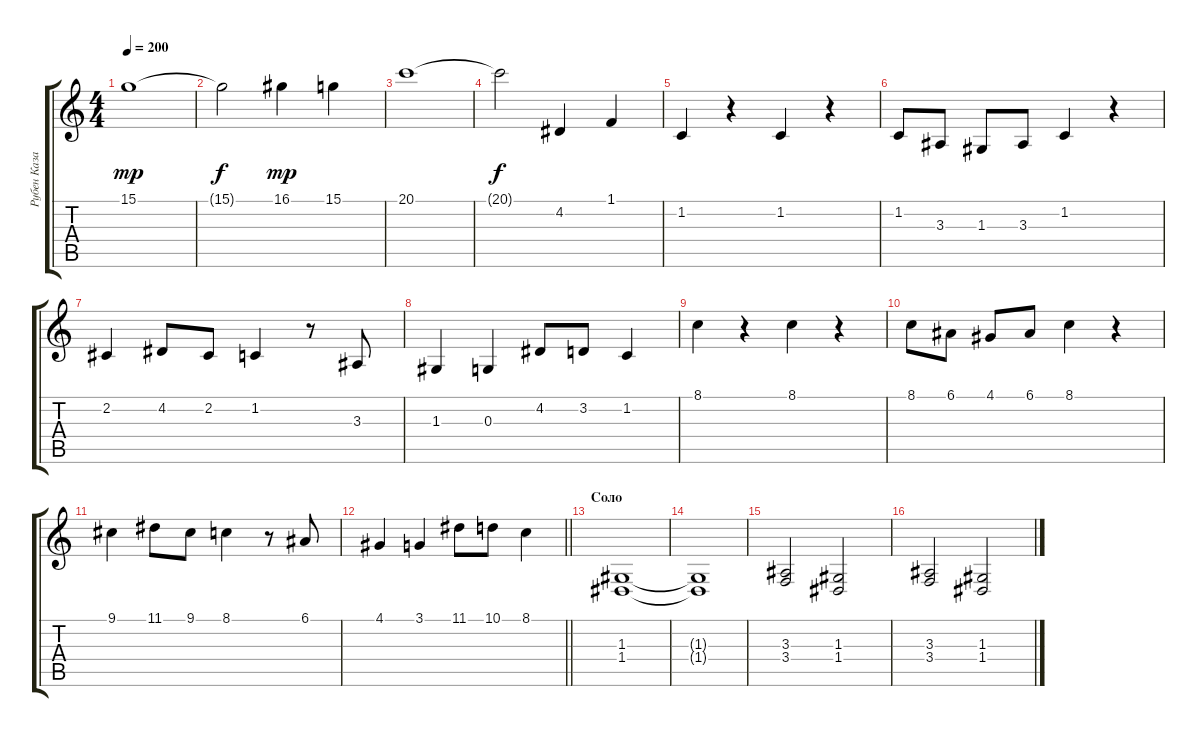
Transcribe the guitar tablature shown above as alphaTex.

\track ("Рубен Казарьян" "Рубен Каза") {instrument stringensemble1}
\staff {score tabs}
\tuning (E4 B3 G3 D3 A2 E2) {hide}
\ts (4 4)
\tempo 200
\clef g2
\ks c
15.1.1{dy mp} |
15.1{t}.2{dy f} 16.1.4{dy mp} 15.1.4 |
20.1.1 |
20.1{t}.2{dy f} 4.2.4 1.1.4 |
1.2.4 r.4 1.2.4 r.4 |
1.2.8 3.3.8 1.3.8 3.3.8 1.2.4 r.4 |
2.2.4 4.2.8 2.2.8 1.2.4 r.8 3.3.8 |
1.3.4 0.3.4 4.2.8 3.2.8 1.2.4 |
8.1.4 r.4 8.1.4 r.4 |
8.1.8 6.1.8 4.1.8 6.1.8 8.1.4 r.4 |
9.1.4 11.1.8 9.1.8 8.1.4 r.8 6.1.8 |
\barLineRight lightlight
4.1.4 3.1.4 11.1.8 10.1.8 8.1.4 |
\section ("" "Соло")
(1.3 1.4).1 |
(1.3{t} 1.4{t}).1 |
(3.3 3.4).2 (1.3 1.4).2 |
(3.3 3.4).2 (1.3 1.4).2
